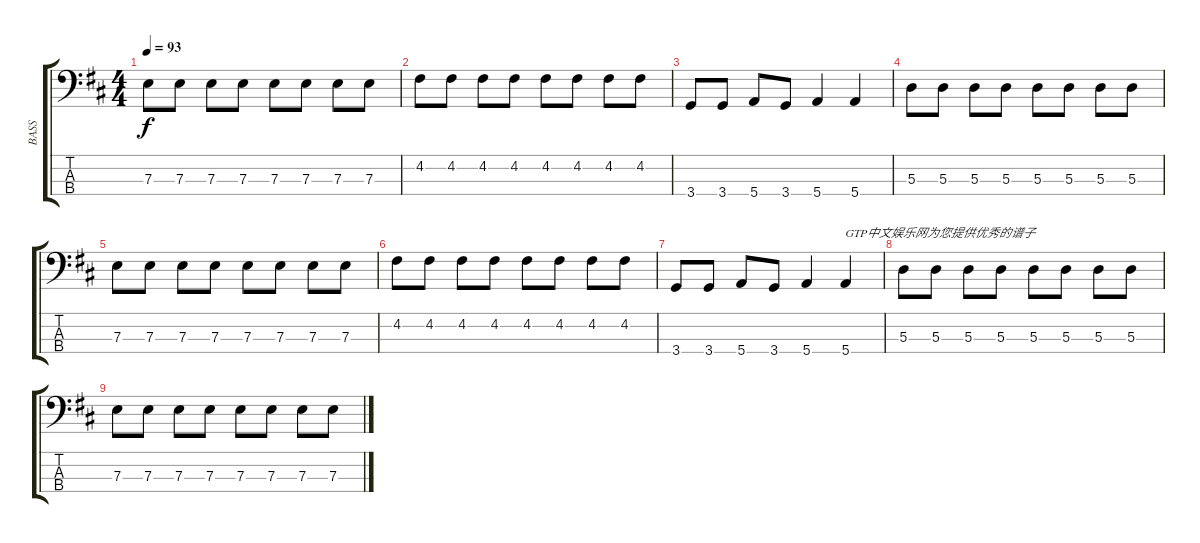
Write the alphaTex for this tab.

\track ("BASS" "BASS") {instrument electricbassfinger}
\staff {score tabs}
\tuning (G2 D2 A1 E1) {hide}
\ts (4 4)
\tempo 93
\clef f4
\ks d
7.3.8{dy f} 7.3.8 7.3.8 7.3.8 7.3.8 7.3.8 7.3.8 7.3.8 |
4.2.8 4.2.8 4.2.8 4.2.8 4.2.8 4.2.8 4.2.8 4.2.8 |
3.4.8 3.4.8 5.4.8 3.4.8 5.4.4 5.4.4 |
5.3.8 5.3.8 5.3.8 5.3.8 5.3.8 5.3.8 5.3.8 5.3.8 |
7.3.8 7.3.8 7.3.8 7.3.8 7.3.8 7.3.8 7.3.8 7.3.8 |
4.2.8 4.2.8 4.2.8 4.2.8 4.2.8 4.2.8 4.2.8 4.2.8 |
3.4.8 3.4.8 5.4.8 3.4.8 5.4.4 5.4.4{txt "GTP中文娱乐网为您提供优秀的谱子"} |
5.3.8 5.3.8 5.3.8 5.3.8 5.3.8 5.3.8 5.3.8 5.3.8 |
7.3.8 7.3.8 7.3.8 7.3.8 7.3.8 7.3.8 7.3.8 7.3.8
